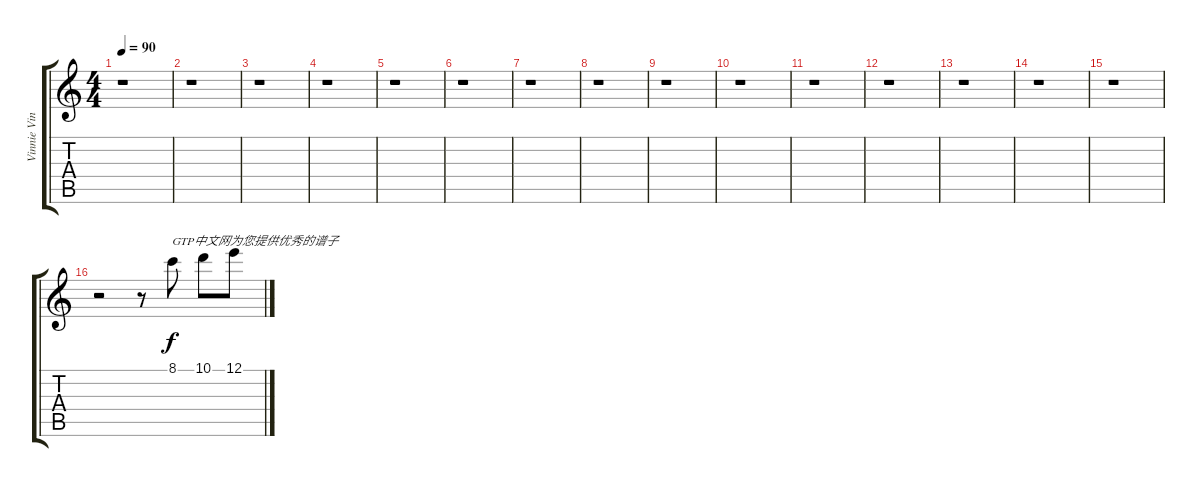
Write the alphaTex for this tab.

\track ("Vinnie Vincent" "Vinnie Vin") {instrument distortionguitar}
\staff {score tabs}
\tuning (E4 B3 G3 D3 A2 E2) {hide}
\ts (4 4)
\tempo 90
\clef g2
\ks c
r.1{dy f instrument distortionguitar} |
r.1 |
r.1 |
r.1 |
r.1 |
r.1 |
r.1 |
r.1 |
r.1 |
r.1 |
r.1 |
r.1 |
r.1 |
r.1 |
r.1 |
r.2 r.8 8.1.8{txt "GTP中文网为您提供优秀的谱子"} 10.1.8 12.1.8
